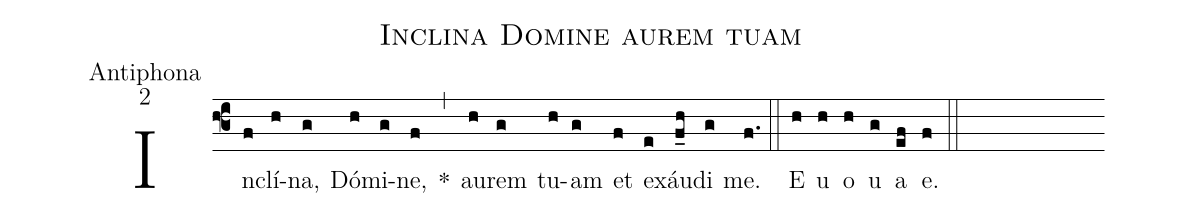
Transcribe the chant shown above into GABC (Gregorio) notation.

name:Inclina Domine aurem tuam;
office-part:Antiphona;
mode:2;
%%
(f3)In(f)clí(h)na,(g) Dó(h)mi(g)ne,(f) *(,) au(h)rem(g) tu(h)am(g) et(f) e(e)xáu(f_h)di(g) me.(f.) (::)
E(h) u(h) o(h) u(g) a(ef) e.(f) (::)
